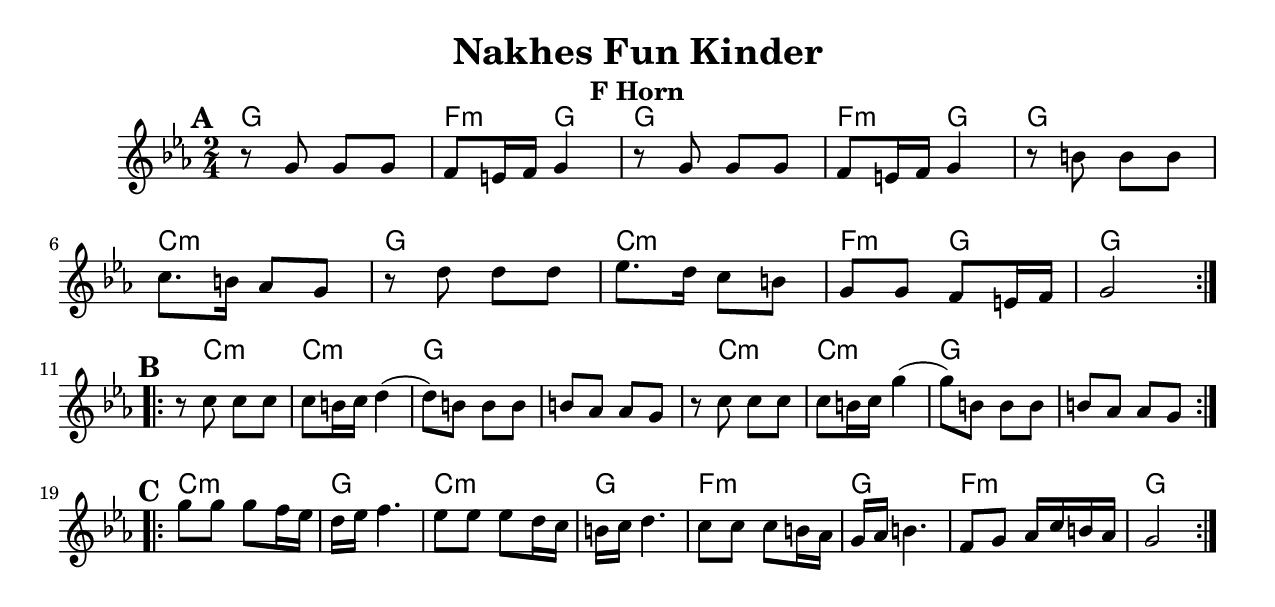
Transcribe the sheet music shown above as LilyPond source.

\version "2.18.0"
\language "english"
\pointAndClickOff
%\include "english.ly"
\pointAndClickOff
\paper{
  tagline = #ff
  print-all-headers = ##t
  #(set-paper-size "letter")
}
%date = #(strftime "%d-%m-%Y" (localtime (current-time)))

%\markup{ \italic{ \date }  }

%\markup{ Got something to say? }

global = {
  \clef treble
  \key g \minor
  \time 2/4
  \set Score.markFormatter = #format-mark-box-alphabet
}

%#################################### Melody ########################
melody = \relative c' {
  \global
  %\partial 16*3 a16 d f   %lead in notes

  \repeat volta 2{
    \mark \default
    r8 d8 d8  d8  | %
    c8  b16 c16  d4 | %
    r8 d8 d8  d8  | %
    c8  b16 c16  d4 | %
    r8 fs8 fs8  fs8  | %
    g8.  fs16  ef8  d8  | %
    r8 a'8 a8  a8  | %
    bf8.  a16  g8  fs8  | %
    d8  d8  c8  b16 c16
    d2

  }
  \break
  \repeat volta 2{
    \mark \default
    r8 g8 g8  g8
    g8  fs16 g16  a4 (
    a8 )  fs8  fs8  fs8
    fs8  ef8  ef8  d8
    r8 g8 g8  g8
    g8  fs16 g16  d'4 (
    d8 )  fs,8  fs8  fs8
    fs8  ef8  ef8  d
  }
  \break
  \repeat volta 2{
    \mark \default
    d'8  d8  d8  c16 bf16
    a16  bf16  c4.
    bf8  bf  bf  a16 g
    fs16  g16  a4.
    g8  g8  g8  fs16 ef16
    d16  ef16  fs4.
    c8  d8  ef16  g16 fs16 ef16
    d2
  }

}
%################################# Lyrics #####################
%\addlyrics{  }
%################################# Chords #######################
harmonies = \chordmode {
  d2
  c4:m d4
  d2
  c4:m d4
  d2
  g2:m
  d2
  g2:m
  c4:m d4
  d2
  %b
  s8 g8*3:m
  g2:m
  d2*2
  s8 g8*3:m
  g2:m
  d2*2
  %C
  g2:m
  d2
  g2:m
  d2
  c2:m
  d2
  c2:m
  d2
}

\score {
  <<
    \new ChordNames {
      \set chordChanges = ##f
      \transpose d g
      \harmonies
    }
    \new Staff
    \transpose d g
    \melody
  >>
  \header{
    title= "Nakhes Fun Kinder"
    subtitle=""
    composer= ""
    instrument = "F Horn"
    arranger= ""
  }
  \layout{indent = 1.0\cm}
  \midi {
    \tempo 4 = 120

    % \midi { }
  }
}
%{
% more verses:
\markup{}
\markup {
  \fill-line {
    \hspace #0.1 % distance from left margin
    \column {
      \line { "1."
	\column {
	  ""
	}
      }
      \hspace #0.2 % vertical distance between verses
      \line { "2."
	\column {
	 ""
	}
      }
    }
    \hspace #0.1  % horiz. distance between columns
    \column {
      \line { "3."
	\column {
	  ""
	}
      }
      \hspace #0.2 % distance between verses
      \line { "4."
	\column {
	 ""
	}
      }
    }
    \hspace #0.1 % distance to right margin
  }
}

%}
